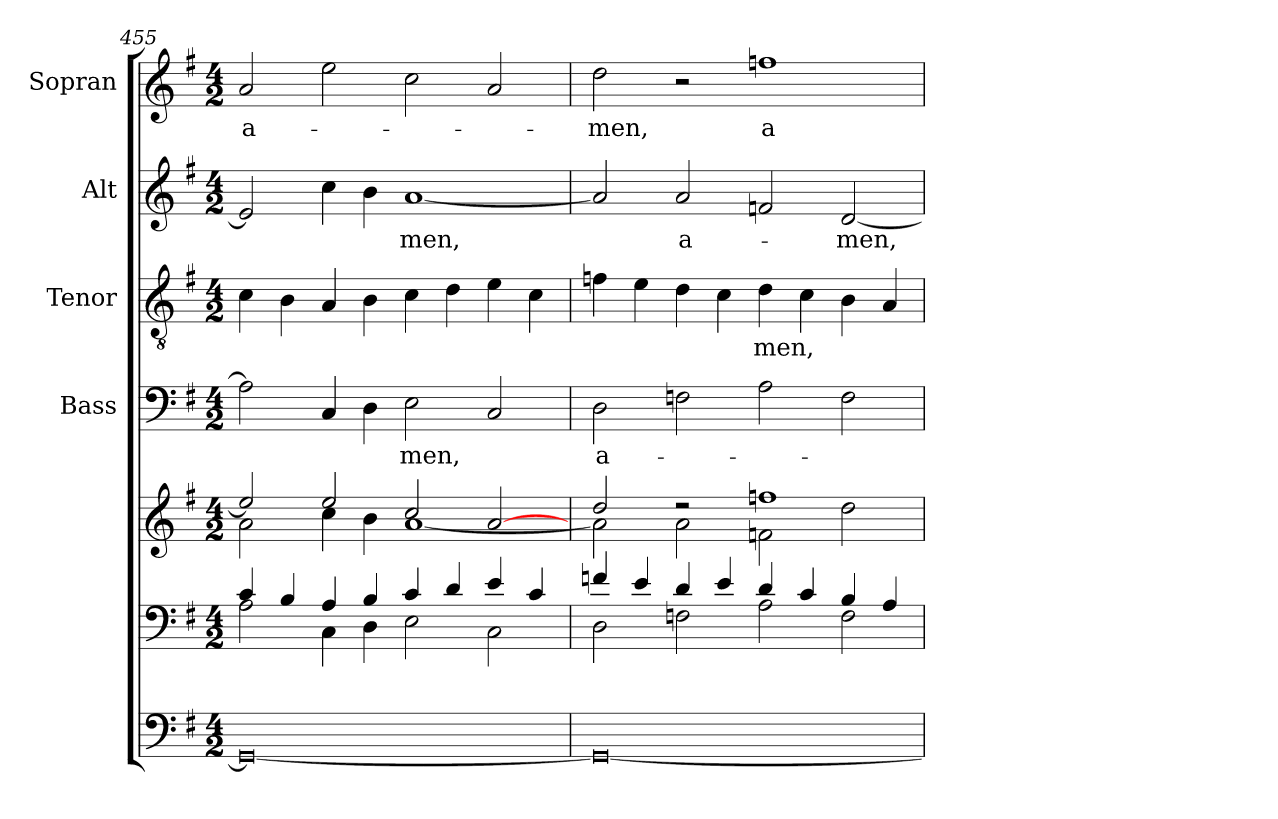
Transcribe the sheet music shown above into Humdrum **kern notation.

**kern	**kern	**kern	**kern	**text	**kern	**text	**kern	**text	**kern	**text
*part6	*part5	*part5	*part4	*part4	*part3	*part3	*part2	*part2	*part1	*part1
*staff7	*staff6	*staff5	*staff4	*staff4	*staff3	*staff3	*staff2	*staff2	*staff1	*staff1
*	*	*	*I"Bass	*	*I"Tenor	*	*I"Alt	*	*I"Sopran	*
*	*	*	*I'B.	*	*I'T.	*	*I'A.	*	*I'S.	*
*clefF4	*clefF4	*clefG2	*clefF4	*	*clefGv2	*	*clefG2	*	*clefG2	*
*k[f#]	*k[f#]	*k[f#]	*k[f#]	*	*k[f#]	*	*k[f#]	*	*k[f#]	*
*G:	*G:	*G:	*G:	*	*G:	*	*G:	*	*G:	*
*M4/2	*M4/2	*M4/2	*M4/2	*	*M4/2	*	*M4/2	*	*M4/2	*
=455	=455	=455	=455	=455	=455	=455	=455	=455	=455	=455
*	*^	*^	*	*	*	*	*	*	*	*
!	!	!	!	!	!	!	!	!	!	!	!	!LO:LY:b
0GG_	4c/	2A\	2ee/]	2a\	2A\]	.	4c\	.	2e/]	.	2a/	a-
.	4B/	.	.	.	.	.	4B\	.	.	.	.	.
.	4A/	4C\	2ee/	4cc\	4C/	.	4A/	.	4cc\	.	2ee\	.
.	4B/	4D\	.	4b\	4D\	.	4B\	.	4b\	.	.	.
!	!	!	!	!	!	!LO:LY:b	!	!	!	!LO:LY:b	!	!
.	4c/	2E\	2cc/	[<1a	2E\	-men,	4c\	.	[1a	-men,	2cc\	.
.	4d/	.	.	.	.	.	4d\	.	.	.	.	.
.	4e/	2C\	[>2a/	.	2C/	.	4e\	.	.	.	2a/	.
.	4c/	.	.	.	.	.	4c\	.	.	.	.	.
!!LO:LB:g=z
=456	=456	=456	=456	=456	=456	=456	=456	=456	=456	=456	=456	=456
!	!	!	!	!	!	!LO:LY:b	!	!	!	!	!	!LO:LY:b
0GG_	4fn/	2D\	2dd/	2a\]	2D\	a-	4fn\	.	2a/]	.	2dd\	-men,
.	4e/	.	.	.	.	.	4e\	.	.	.	.	.
!	!	!	!	!	!	!	!	!	!	!LO:LY:b	!	!
.	4d/	2Fn\	2rdd	2a\	2Fn\	.	4d\	.	2a/	a-	2r	.
.	4e/	.	.	.	.	.	4c\	.	.	.	.	.
!	!	!	!	!	!	!	!	!LO:LY:b	!	!	!	!LO:LY:b
.	4d/	2A\	1ffn	2fn\	2A\	.	4d\	-men,	2fn/	.	1ffn	a-
.	4c/	.	.	.	.	.	4c\	.	.	.	.	.
!	!	!	!	!	!	!	!	!	!	!LO:LY:b	!	!
.	4B/	2F\	.	2dd\	2F\	.	4B\	.	[2d/	-men,	.	.
.	4A/	.	.	.	.	.	4A/	.	.	.	.	.
*	*v	*v	*	*	*	*	*	*	*	*	*	*
*	*	*v	*v	*	*	*	*	*	*	*	*
=	=	=	=	=	=	=	=	=	=	=
*-	*-	*-	*-	*-	*-	*-	*-	*-	*-	*-
